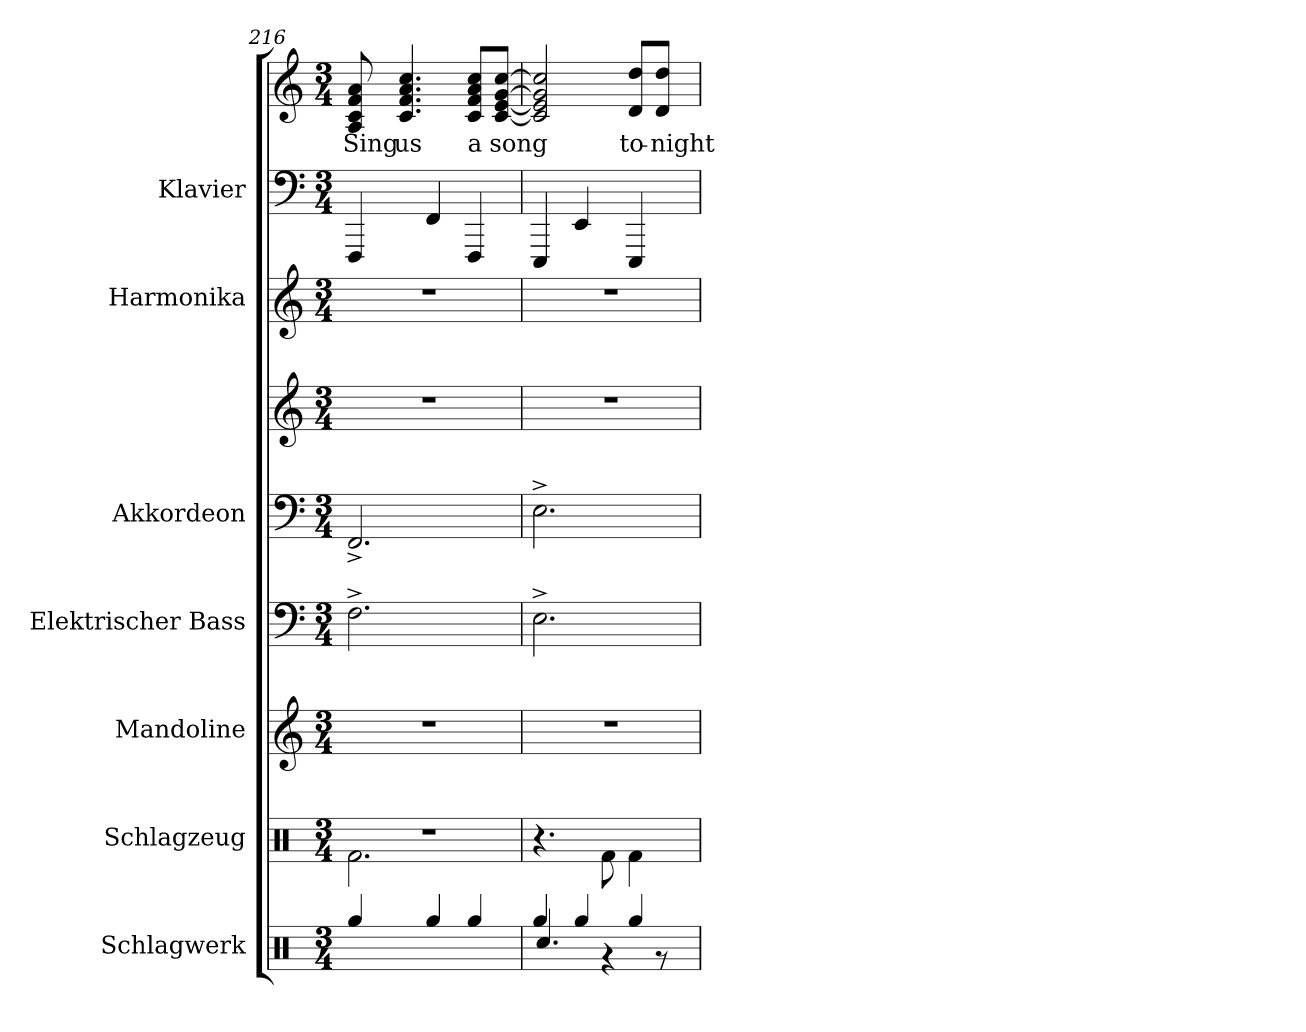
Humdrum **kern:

**kern	**kern	**kern	**kern	**kern	**kern	**kern	**kern	**kern	**text
*part7	*part6	*part5	*part4	*part3	*part3	*part2	*part1	*part1	*part1
*staff9	*staff8	*staff7	*staff6	*staff5	*staff4	*staff3	*staff2	*staff1	*staff1
*I"Schlagwerk	*I"Schlagzeug	*I"Mandoline	*I"Elektrischer Bass	*I"Akkordeon	*	*I"Harmonika	*I"Klavier	*	*
*I'Schlw.	*I'Schlgz.	*I'Mand.	*I'E-B.	*I'Akk.	*	*	*I'Klav.	*	*
!!LO:PB:g=z
*clefX	*clefX	*clefG2	*clefF4	*clefF4	*clefG2	*clefG2	*clefF4	*clefG2	*
*	*	*	*ITrd7c12	*	*	*	*	*	*
*k[]	*k[]	*k[]	*k[]	*k[]	*k[]	*k[]	*k[]	*k[]	*
*M3/4	*M3/4	*M3/4	*M3/4	*M3/4	*M3/4	*M3/4	*M3/4	*M3/4	*
=216	=216	=216	=216	=216	=216	=216	=216	=216	=216
*	*^	*	*	*	*	*	*	*	*
!	!	!	!	!	!	!	!	!	!	!LO:LY:b
4Rgg/	2.r	2.Rf\	2.r	2.FF^\	2.FF^/	2.r	2.r	4FFF/	8A/ 8c/ 8f/ 8a/	Sing
!	!	!	!	!	!	!	!	!	!	!LO:LY:b
.	.	.	.	.	.	.	.	.	4.c/ 4.f/ 4.a/ 4.cc/	us
4Rgg/	.	.	.	.	.	.	.	4FF/	.	.
!	!	!	!	!	!	!	!	!	!	!LO:LY:b
4Rgg/	.	.	.	.	.	.	.	4FFF/	8c/ 8f/ 8a/ 8cc/L	a
!	!	!	!	!	!	!	!	!	!	!LO:LY:b
.	.	.	.	.	.	.	.	.	[8c/ [8e/ [8g/ [8cc/J	song
*	*v	*v	*	*	*	*	*	*	*	*
=217	=217	=217	=217	=217	=217	=217	=217	=217	=217
*^	*	*	*	*	*	*	*	*	*
4Rgg/	4.Rcc/	4.r	2.r	2.EE^\	2.E^\	2.r	2.r	4EEE/	2c/] 2e/] 2g/] 2cc/]	.
4Rgg/	.	.	.	.	.	.	.	4EE/	.	.
.	4r	8Rf\	.	.	.	.	.	.	.	.
!	!	!	!	!	!	!	!	!	!	!LO:LY:b
4Rgg/	.	4Rf\	.	.	.	.	.	4EEE/	8d/ 8dd/L	to-
!	!	!	!	!	!	!	!	!	!	!LO:LY:b
.	8r	.	.	.	.	.	.	.	8d/ 8dd/J	-night
*v	*v	*	*	*	*	*	*	*	*	*
=	=	=	=	=	=	=	=	=	=
*-	*-	*-	*-	*-	*-	*-	*-	*-	*-
